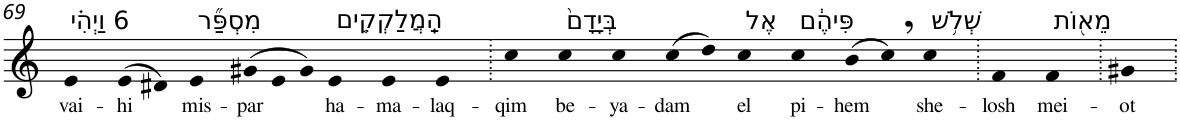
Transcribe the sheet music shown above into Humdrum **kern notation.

**kern	**text
*part1	*part1
*staff1	*staff1
*I"Piano	*
*I'Pno	*
!!LO:PB:g=z
*clefG2	*
*k[]	*
=69	=69
!LO:TX:a:t=6 וַיְהִ֗י	!
!	!LO:LY:b
4e	vai-
!	!LO:LY:b
(>8e	-hi
8d#X)	.
!LO:TX:a:t=מִסְפַּ֞ר	!
!	!LO:LY:b
4e	mis-
*Xtuplet	*
!	!LO:LY:b
(>12g#X	-par
12e	.
12g#)	.
!LO:TX:a:t=הַֽמֲלַקְקִ֤ים	!
!	!LO:LY:b
4e	ha-
!	!LO:LY:b
4e	-ma-
!	!LO:LY:b
4e	-laq-
=70.	=70.
!	!LO:LY:b
4cc	-qim
!LO:TX:a:t=בְּיָדָם֙	!
!	!LO:LY:b
4cc	be-
!	!LO:LY:b
4cc	-ya-
!	!LO:LY:b
(>8cc	-dam
8dd)	.
!LO:TX:a:t=אֶל	!
!	!LO:LY:b
4cc	el
!LO:TX:a:t=פִּיהֶ֔ם	!
!	!LO:LY:b
4cc	pi-
!	!LO:LY:b
(>8b	-hem
8cc,)	.
!LO:TX:a:t=שְׁלֹ֥שׁ	!
!	!LO:LY:b
4cc	she-
=71.	=71.
!	!LO:LY:b
4f	-losh
!LO:TX:a:t=מֵא֖וֹת	!
!	!LO:LY:b
4f	mei-
=72.	=72.
!	!LO:LY:b
4g#X	-ot
=.	=.
*-	*-
